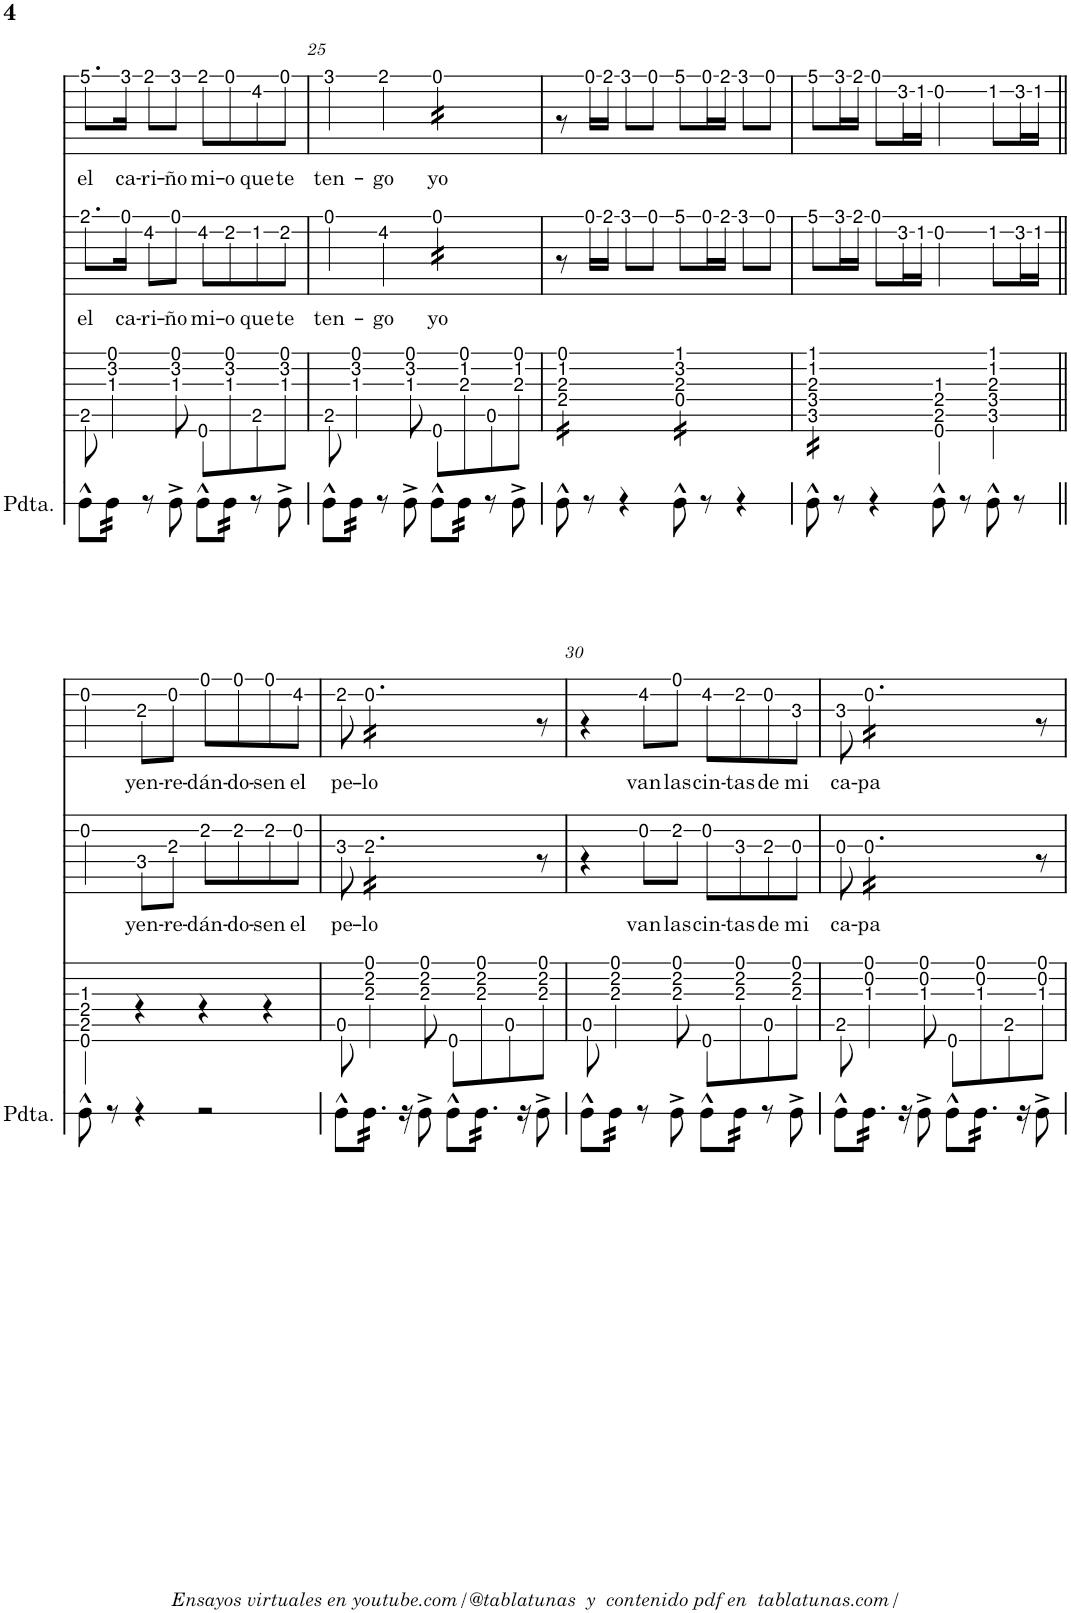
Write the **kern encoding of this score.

**kern	**kern	**kern	**text	**kern	**text
*part4	*part3	*part2	*part2	*part1	*part1
*staff4	*staff3	*staff2	*staff2	*staff1	*staff1
*I"Pandereta	*I"Guitarra	*I"Laúd	*	*I"Bandurria	*
*I'Pdta.	*	*	*	*	*
!!LO:PB:g=z
*clefX	*	*	*	*	*
*k[]	*k[]	*k[]	*	*k[]	*
*M4/4	*M4/4	*M4/4	*	*M4/4	*
=24	=24	=24	=24	=24	=24
!	!	!	!LO:LY:b	!	!LO:LY:b
8Re^^\L	8BB\	8.b\L	el	8.ddd\L	el
*tremolo	*	*	*	*	*
32Re\	4G#X\ 4d\ 4e\	.	.	.	.
32Re\	.	.	.	.	.
!	!	!	!LO:LY:b	!	!LO:LY:b
32Re\	.	16a\Jk	ca-	16ccc\Jk	ca-
32Re\JJJ	.	.	.	.	.
*Xtremolo	*	*	*	*	*
!	!	!	!LO:LY:b	!	!LO:LY:b
8r	.	8g#X\L	-ri-	8bb\L	-ri-
!	!	!	!LO:LY:b	!	!LO:LY:b
8Re^\	8G#\ 8d\ 8e\	8a\J	-ño	8ccc\J	-ño
!	!	!	!LO:LY:b	!	!LO:LY:b
8Re^^\L	8EE\L	8g#\L	mi-	8bb\L	mi-
!	!	!	!LO:LY:b	!	!LO:LY:b
*tremolo	*	*	*	*	*
32Re\	8G#\ 8d\ 8e\	8f#X\	-o	8aa\	-o
32Re\	.	.	.	.	.
32Re\	.	.	.	.	.
32Re\JJJ	.	.	.	.	.
*Xtremolo	*	*	*	*	*
!	!	!	!LO:LY:b	!	!LO:LY:b
8r	8BB\	8fn\	que	8gg#X\	que
!	!	!	!LO:LY:b	!	!LO:LY:b
8Re^\	8G#\ 8d\ 8e\J	8f#X\J	te	8aa\J	te
=25	=25	=25	=25	=25	=25
!	!	!	!LO:LY:b	!	!LO:LY:b
8Re^^\L	8BB\	4a\	ten-	4ccc\	ten-
*tremolo	*	*	*	*	*
32Re\	4G#X\ 4d\ 4e\	.	.	.	.
32Re\	.	.	.	.	.
32Re\	.	.	.	.	.
32Re\JJJ	.	.	.	.	.
*Xtremolo	*	*	*	*	*
!	!	!	!LO:LY:b	!	!LO:LY:b
8r	.	4g#X\	-go	4bb\	-go
8Re^\	8G#\ 8d\ 8e\	.	.	.	.
!	!	!	!LO:LY:b	!	!LO:LY:b
8Re^^\L	8EE\L	2a\	yo	2aa\	yo
*tremolo	*	*	*	*	*
32Re\	8A\ 8c\ 8e\	.	.	.	.
32Re\	.	.	.	.	.
32Re\	.	.	.	.	.
32Re\JJJ	.	.	.	.	.
*Xtremolo	*	*	*	*	*
8r	8AA\	.	.	.	.
8Re^\	8A\ 8c\ 8e\J	.	.	.	.
=26	=26	=26	=26	=26	=26
8Re^^\	2E\ 2A\ 2c\ 2e\	8r	.	8r	.
8r	.	16a\LL	.	16aa\LL	.
.	.	16b\JJ	.	16bb\JJ	.
4r	.	8cc\L	.	8ccc\L	.
.	.	8a\J	.	8aa\J	.
8Re^^\	2D\ 2A\ 2d\ 2f\	8dd\L	.	8ddd\L	.
8r	.	16a\L	.	16aa\L	.
.	.	16b\JJ	.	16bb\JJ	.
4r	.	8cc\L	.	8ccc\L	.
.	.	8a\J	.	8aa\J	.
=27	=27	=27	=27	=27	=27
8Re^^\	2C\ 2F\ 2A\ 2c\ 2f\	8dd\L	.	8ddd\L	.
8r	.	16cc\L	.	16ccc\L	.
.	.	16b\JJ	.	16bb\JJ	.
4r	.	8a\L	.	8aa\L	.
.	.	16g\L	.	16gg\L	.
.	.	16f\JJ	.	16ff\JJ	.
8Re^^\	4EE\ 4BB\ 4E\ 4G#X\	4e\	.	4ee\	.
8r	.	.	.	.	.
8Re^^\	4C\ 4F\ 4A\ 4c\ 4f\	8f\L	.	8ff\L	.
8r	.	16g\L	.	16gg\L	.
.	.	16f\JJ	.	16ff\JJ	.
!!LO:LB:g=z
=28||	=28||	=28||	=28||	=28||	=28||
8Re^^\	4EE\ 4BB\ 4E\ 4G#X\	4e\	.	4ee\	.
8r	.	.	.	.	.
!	!	!	!LO:LY:b	!	!LO:LY:b
4r	4r	8A\L	yen-	8cc#X\L	yen-
!	!	!	!LO:LY:b	!	!LO:LY:b
.	.	8c#X\J	-re-	8ee\J	-re-
!	!	!	!LO:LY:b	!	!LO:LY:b
2r	4r	8f#X\L	-dán-	8aa\L	-dán-
!	!	!	!LO:LY:b	!	!LO:LY:b
.	.	8f#\	-do-	8aa\	-do-
!	!	!	!LO:LY:b	!	!LO:LY:b
.	4r	8f#\	-sen	8aa\	-sen
!	!	!	!LO:LY:b	!	!LO:LY:b
.	.	8e\J	el	8gg#X\J	el
=29	=29	=29	=29	=29	=29
!	!	!	!LO:LY:b	!	!LO:LY:b
8Re^^\L	8AA\	8d\	pe-	8ff#X\	pe-
!	!	!	!LO:LY:b	!	!LO:LY:b
*tremolo	*	*	*	*	*
32Re\LLL	4A\ 4c#X\ 4e\	2.c#X\	-lo	2.ee\	-lo
32Re\	.	.	.	.	.
32Re\	.	.	.	.	.
32Re\	.	.	.	.	.
32Re\	.	.	.	.	.
32Re\JJJ	.	.	.	.	.
*Xtremolo	*	*	*	*	*
16r	.	.	.	.	.
8Re^\	8A\ 8c#\ 8e\	.	.	.	.
8Re^^\L	8EE\L	.	.	.	.
*tremolo	*	*	*	*	*
32Re\LLL	8A\ 8c#\ 8e\	.	.	.	.
32Re\	.	.	.	.	.
32Re\	.	.	.	.	.
32Re\	.	.	.	.	.
32Re\	8AA\	.	.	.	.
32Re\JJJ	.	.	.	.	.
*Xtremolo	*	*	*	*	*
16r	.	.	.	.	.
8Re^\	8A\ 8c#\ 8e\J	8r	.	8r	.
=30	=30	=30	=30	=30	=30
8Re^^\L	8AA\	4r	.	4r	.
*tremolo	*	*	*	*	*
32Re\	4A\ 4c#X\ 4e\	.	.	.	.
32Re\	.	.	.	.	.
32Re\	.	.	.	.	.
32Re\JJJ	.	.	.	.	.
*Xtremolo	*	*	*	*	*
!	!	!	!LO:LY:b	!	!LO:LY:b
8r	.	8e\L	van	8gg#X\L	van
!	!	!	!LO:LY:b	!	!LO:LY:b
8Re^\	8A\ 8c#\ 8e\	8f#X\J	las	8aa\J	las
!	!	!	!LO:LY:b	!	!LO:LY:b
8Re^^\L	8EE\L	8e\L	cin-	8gg#\L	cin-
!	!	!	!LO:LY:b	!	!LO:LY:b
*tremolo	*	*	*	*	*
32Re\	8A\ 8c#\ 8e\	8d\	-tas	8ff#X\	-tas
32Re\	.	.	.	.	.
32Re\	.	.	.	.	.
32Re\JJJ	.	.	.	.	.
*Xtremolo	*	*	*	*	*
!	!	!	!LO:LY:b	!	!LO:LY:b
8r	8AA\	8c#X\	de	8ee\	de
!	!	!	!LO:LY:b	!	!LO:LY:b
8Re^\	8A\ 8c#\ 8e\J	8B\J	mi	8dd\J	mi
=31	=31	=31	=31	=31	=31
!	!	!	!LO:LY:b	!	!LO:LY:b
8Re^^\L	8BB\	8B\	ca-	8dd\	ca-
!	!	!	!LO:LY:b	!	!LO:LY:b
*tremolo	*	*	*	*	*
32Re\LLL	4G#X\ 4B\ 4e\	2.B\	-pa	2.ee\	-pa
32Re\	.	.	.	.	.
32Re\	.	.	.	.	.
32Re\	.	.	.	.	.
32Re\	.	.	.	.	.
32Re\JJJ	.	.	.	.	.
*Xtremolo	*	*	*	*	*
16r	.	.	.	.	.
8Re^\	8G#\ 8B\ 8e\	.	.	.	.
8Re^^\L	8EE\L	.	.	.	.
*tremolo	*	*	*	*	*
32Re\LLL	8G#\ 8B\ 8e\	.	.	.	.
32Re\	.	.	.	.	.
32Re\	.	.	.	.	.
32Re\	.	.	.	.	.
32Re\	8BB\	.	.	.	.
32Re\JJJ	.	.	.	.	.
*Xtremolo	*	*	*	*	*
16r	.	.	.	.	.
8Re^\	8G#\ 8B\ 8e\J	8r	.	8r	.
=	=	=	=	=	=
*-	*-	*-	*-	*-	*-
